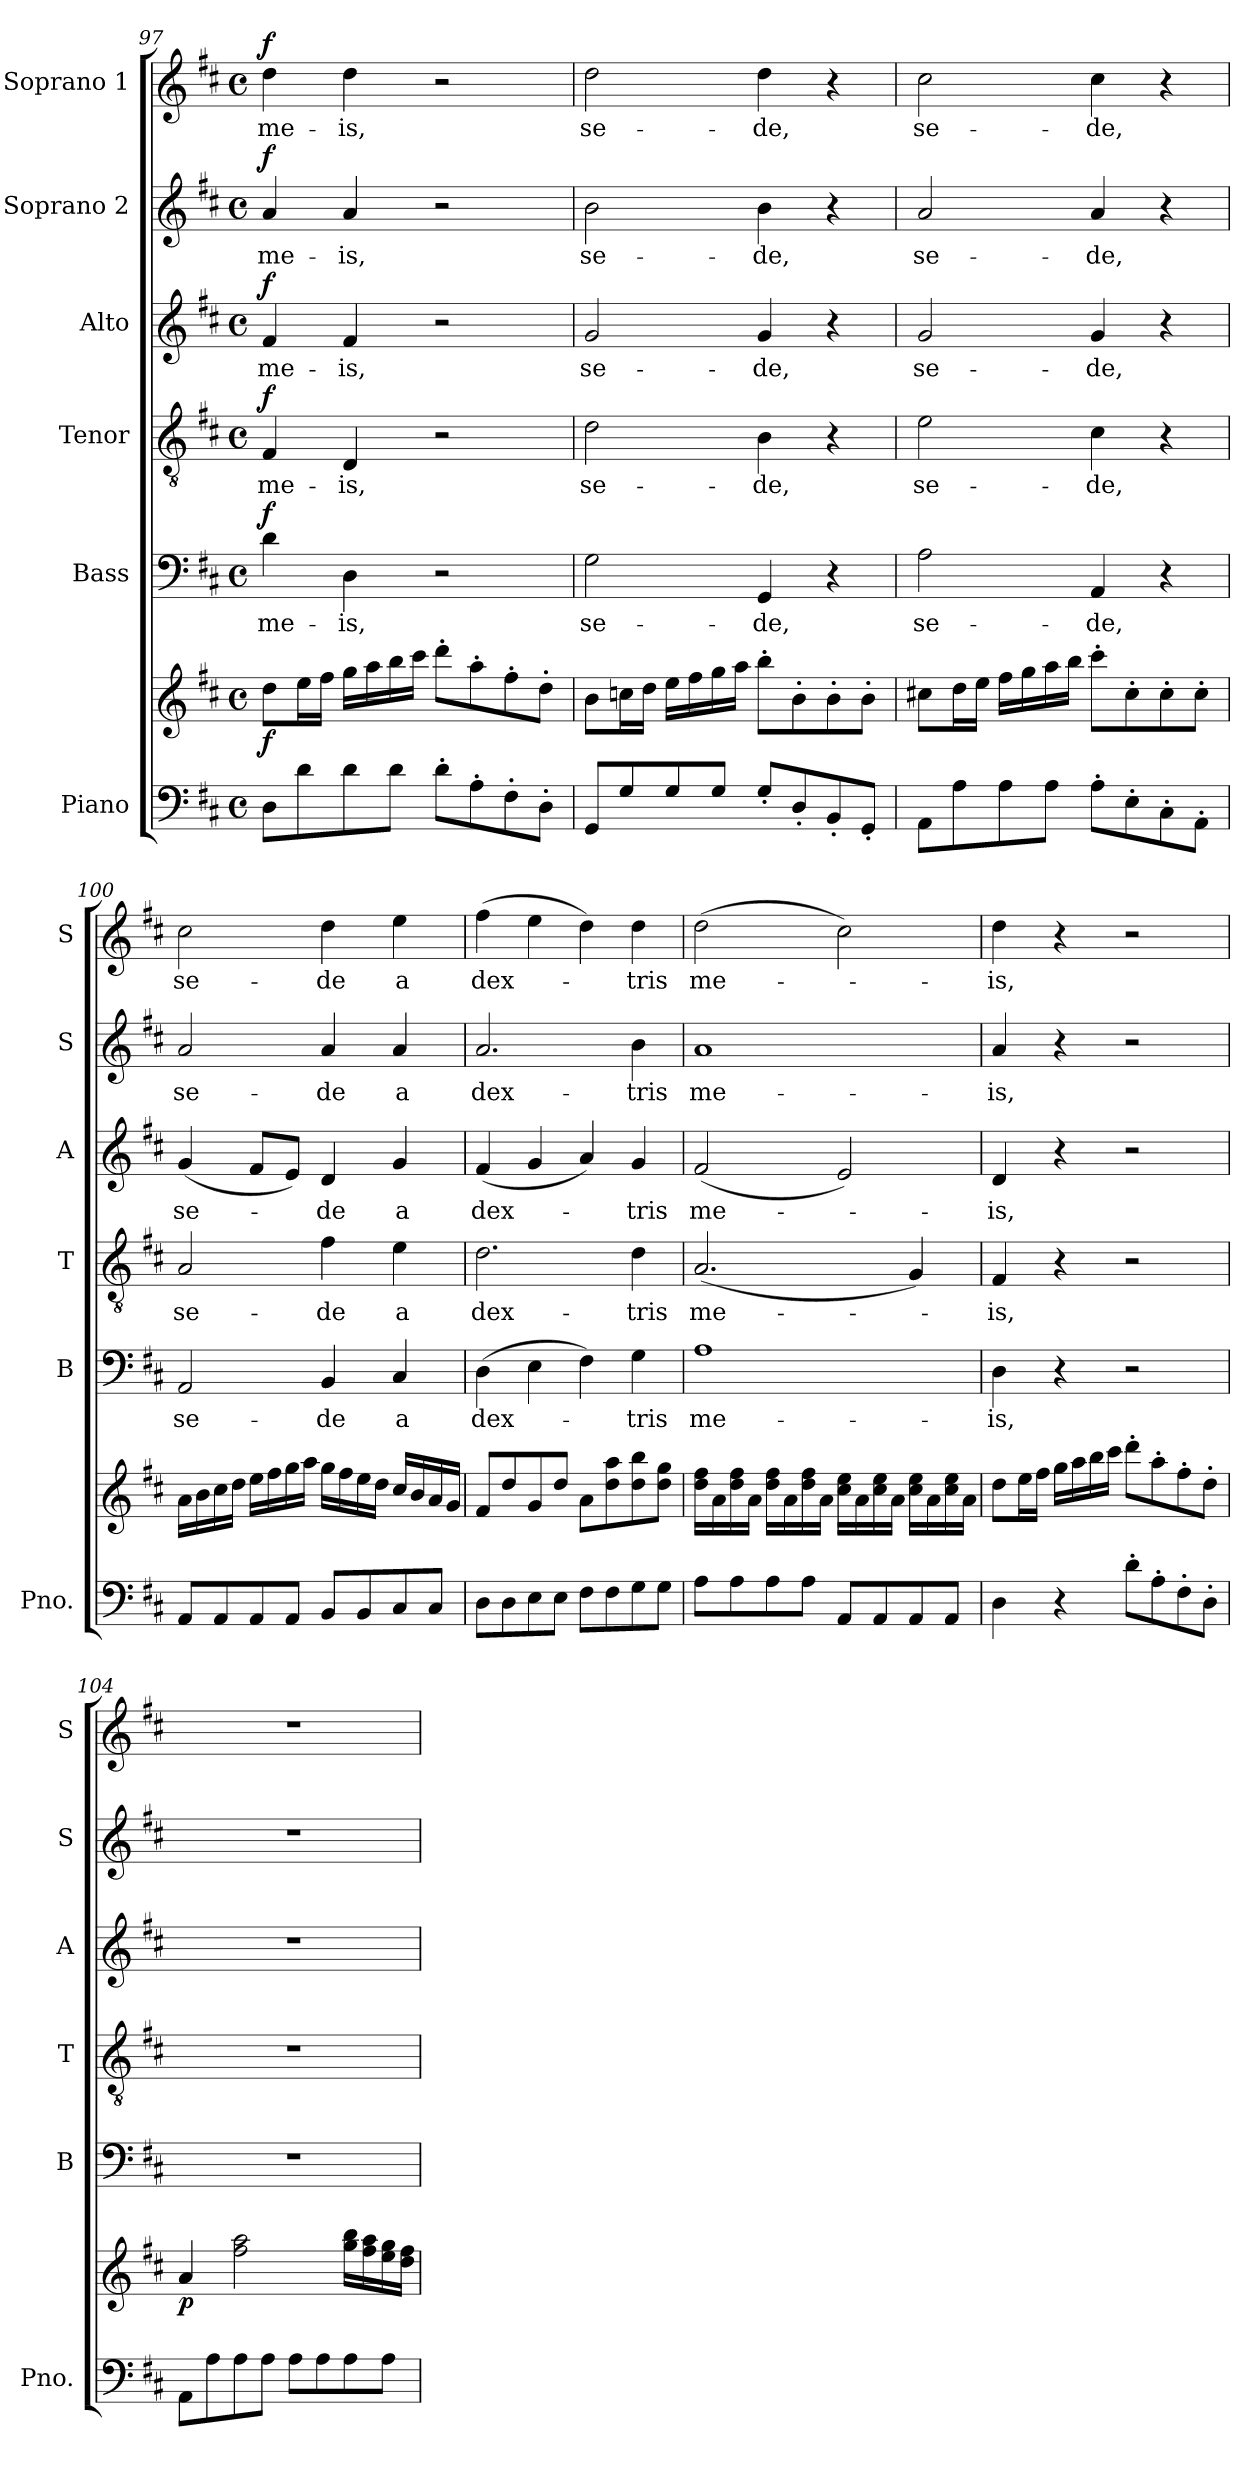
**kern	**kern	**dynam	**kern	**text	**dynam	**kern	**text	**dynam	**kern	**text	**dynam	**kern	**text	**dynam	**kern	**text	**dynam
*part6	*part6	*part6	*part5	*part5	*part5	*part4	*part4	*part4	*part3	*part3	*part3	*part2	*part2	*part2	*part1	*part1	*part1
*staff7	*staff6	*staff6/7	*staff5	*staff5	*staff5	*staff4	*staff4	*staff4	*staff3	*staff3	*staff3	*staff2	*staff2	*staff2	*staff1	*staff1	*staff1
*I"Piano	*	*	*I"Bass	*	*	*I"Tenor	*	*	*I"Alto	*	*	*I"Soprano 2	*	*	*I"Soprano 1	*	*
*I'Pno.	*	*	*I'B	*	*	*I'T	*	*	*I'A	*	*	*I'S	*	*	*I'S	*	*
!!LO:PB:g=z
*clefF4	*clefG2	*	*clefF4	*	*	*clefGv2	*	*	*clefG2	*	*	*clefG2	*	*	*clefG2	*	*
*k[f#c#]	*k[f#c#]	*	*k[f#c#]	*	*	*k[f#c#]	*	*	*k[f#c#]	*	*	*k[f#c#]	*	*	*k[f#c#]	*	*
*D:	*D:	*	*D:	*	*	*D:	*	*	*D:	*	*	*D:	*	*	*D:	*	*
*M4/4	*M4/4	*	*M4/4	*	*	*M4/4	*	*	*M4/4	*	*	*M4/4	*	*	*M4/4	*	*
*met(c)	*met(c)	*	*met(c)	*	*	*met(c)	*	*	*met(c)	*	*	*met(c)	*	*	*met(c)	*	*
=97	=97	=97	=97	=97	=97	=97	=97	=97	=97	=97	=97	=97	=97	=97	=97	=97	=97
!	!	!LO:DY:b	!	!LO:LY:b	!LO:DY:a	!	!LO:LY:b	!LO:DY:a	!	!LO:LY:b	!LO:DY:a	!	!LO:LY:b	!LO:DY:a	!	!LO:LY:b	!LO:DY:a
8D\L	8dd\L	f	4d\	me-	f	4F#/	me-	f	4f#/	me-	f	4a/	me-	f	4dd\	me-	f
8d\	16ee\L	.	.	.	.	.	.	.	.	.	.	.	.	.	.	.	.
.	16ff#\JJ	.	.	.	.	.	.	.	.	.	.	.	.	.	.	.	.
!	!	!	!	!LO:LY:b	!	!	!LO:LY:b	!	!	!LO:LY:b	!	!	!LO:LY:b	!	!	!LO:LY:b	!
8d\	16gg\LL	.	4D\	-is,	.	4D/	-is,	.	4f#/	-is,	.	4a/	-is,	.	4dd\	-is,	.
.	16aa\	.	.	.	.	.	.	.	.	.	.	.	.	.	.	.	.
8d\J	16bb\	.	.	.	.	.	.	.	.	.	.	.	.	.	.	.	.
.	16ccc#\JJ	.	.	.	.	.	.	.	.	.	.	.	.	.	.	.	.
8d'>\L	8ddd'>\L	.	2r	.	.	2r	.	.	2r	.	.	2r	.	.	2r	.	.
8A'>\	8aa'>\	.	.	.	.	.	.	.	.	.	.	.	.	.	.	.	.
8F#'>\	8ff#'>\	.	.	.	.	.	.	.	.	.	.	.	.	.	.	.	.
8D'>\J	8dd'>\J	.	.	.	.	.	.	.	.	.	.	.	.	.	.	.	.
=98	=98	=98	=98	=98	=98	=98	=98	=98	=98	=98	=98	=98	=98	=98	=98	=98	=98
!	!	!	!	!LO:LY:b	!	!	!LO:LY:b	!	!	!LO:LY:b	!	!	!LO:LY:b	!	!	!LO:LY:b	!
8GG/L	8b\L	.	2G\	se-	.	2d\	se-	.	2g/	se-	.	2b\	se-	.	2dd\	se-	.
8G/	16ccn\L	.	.	.	.	.	.	.	.	.	.	.	.	.	.	.	.
.	16dd\JJ	.	.	.	.	.	.	.	.	.	.	.	.	.	.	.	.
8G/	16ee\LL	.	.	.	.	.	.	.	.	.	.	.	.	.	.	.	.
.	16ff#\	.	.	.	.	.	.	.	.	.	.	.	.	.	.	.	.
8G/J	16gg\	.	.	.	.	.	.	.	.	.	.	.	.	.	.	.	.
.	16aa\JJ	.	.	.	.	.	.	.	.	.	.	.	.	.	.	.	.
!	!	!	!	!LO:LY:b	!	!	!LO:LY:b	!	!	!LO:LY:b	!	!	!LO:LY:b	!	!	!LO:LY:b	!
8G'</L	8bb'>\L	.	4GG/	-de,	.	4B\	-de,	.	4g/	-de,	.	4b\	-de,	.	4dd\	-de,	.
8D'</	8b'>\	.	.	.	.	.	.	.	.	.	.	.	.	.	.	.	.
8BB'</	8b'>\	.	4r	.	.	4r	.	.	4r	.	.	4r	.	.	4r	.	.
8GG'</J	8b'>\J	.	.	.	.	.	.	.	.	.	.	.	.	.	.	.	.
=99	=99	=99	=99	=99	=99	=99	=99	=99	=99	=99	=99	=99	=99	=99	=99	=99	=99
!	!	!	!	!LO:LY:b	!	!	!LO:LY:b	!	!	!LO:LY:b	!	!	!LO:LY:b	!	!	!LO:LY:b	!
8AA\L	8cc#X\L	.	2A\	se-	.	2e\	se-	.	2g/	se-	.	2a/	se-	.	2cc#\	se-	.
8A\	16dd\L	.	.	.	.	.	.	.	.	.	.	.	.	.	.	.	.
.	16ee\JJ	.	.	.	.	.	.	.	.	.	.	.	.	.	.	.	.
8A\	16ff#\LL	.	.	.	.	.	.	.	.	.	.	.	.	.	.	.	.
.	16gg\	.	.	.	.	.	.	.	.	.	.	.	.	.	.	.	.
8A\J	16aa\	.	.	.	.	.	.	.	.	.	.	.	.	.	.	.	.
.	16bb\JJ	.	.	.	.	.	.	.	.	.	.	.	.	.	.	.	.
!	!	!	!	!LO:LY:b	!	!	!LO:LY:b	!	!	!LO:LY:b	!	!	!LO:LY:b	!	!	!LO:LY:b	!
8A'>\L	8ccc#'>\L	.	4AA/	-de,	.	4c#\	-de,	.	4g/	-de,	.	4a/	-de,	.	4cc#\	-de,	.
8E'>\	8cc#'>\	.	.	.	.	.	.	.	.	.	.	.	.	.	.	.	.
8C#'>\	8cc#'>\	.	4r	.	.	4r	.	.	4r	.	.	4r	.	.	4r	.	.
8AA'>\J	8cc#'>\J	.	.	.	.	.	.	.	.	.	.	.	.	.	.	.	.
!!LO:LB:g=z
=100	=100	=100	=100	=100	=100	=100	=100	=100	=100	=100	=100	=100	=100	=100	=100	=100	=100
!	!	!	!	!LO:LY:b	!	!	!LO:LY:b	!	!	!LO:LY:b	!	!	!LO:LY:b	!	!	!LO:LY:b	!
8AA/L	16a\LL	.	2AA/	se-	.	2A/	se-	.	(<4g/	se-	.	2a/	se-	.	2cc#\	se-	.
.	16b\	.	.	.	.	.	.	.	.	.	.	.	.	.	.	.	.
8AA/	16cc#\	.	.	.	.	.	.	.	.	.	.	.	.	.	.	.	.
.	16dd\JJ	.	.	.	.	.	.	.	.	.	.	.	.	.	.	.	.
8AA/	16ee\LL	.	.	.	.	.	.	.	8f#/L	.	.	.	.	.	.	.	.
.	16ff#\	.	.	.	.	.	.	.	.	.	.	.	.	.	.	.	.
8AA/J	16gg\	.	.	.	.	.	.	.	8e/J)	.	.	.	.	.	.	.	.
.	16aa\JJ	.	.	.	.	.	.	.	.	.	.	.	.	.	.	.	.
!	!	!	!	!LO:LY:b	!	!	!LO:LY:b	!	!	!LO:LY:b	!	!	!LO:LY:b	!	!	!LO:LY:b	!
8BB/L	16gg\LL	.	4BB/	-de	.	4f#\	-de	.	4d/	-de	.	4a/	-de	.	4dd\	-de	.
.	16ff#\	.	.	.	.	.	.	.	.	.	.	.	.	.	.	.	.
8BB/	16ee\	.	.	.	.	.	.	.	.	.	.	.	.	.	.	.	.
.	16dd\JJ	.	.	.	.	.	.	.	.	.	.	.	.	.	.	.	.
!	!	!	!	!LO:LY:b	!	!	!LO:LY:b	!	!	!LO:LY:b	!	!	!LO:LY:b	!	!	!LO:LY:b	!
8C#/	16cc#/LL	.	4C#/	a	.	4e\	a	.	4g/	a	.	4a/	a	.	4ee\	a	.
.	16b/	.	.	.	.	.	.	.	.	.	.	.	.	.	.	.	.
8C#/J	16a/	.	.	.	.	.	.	.	.	.	.	.	.	.	.	.	.
.	16g/JJ	.	.	.	.	.	.	.	.	.	.	.	.	.	.	.	.
=101	=101	=101	=101	=101	=101	=101	=101	=101	=101	=101	=101	=101	=101	=101	=101	=101	=101
!	!	!	!	!LO:LY:b	!	!	!LO:LY:b	!	!	!LO:LY:b	!	!	!LO:LY:b	!	!	!LO:LY:b	!
8D\L	8f#/L	.	(4D\	dex-	.	2.d\	dex-	.	(<4f#/	dex-	.	2.a/	dex-	.	(4ff#\	dex-	.
8D\	8dd/	.	.	.	.	.	.	.	.	.	.	.	.	.	.	.	.
8E\	8g/	.	4E\	.	.	.	.	.	4g/	.	.	.	.	.	4ee\	.	.
8E\J	8dd/J	.	.	.	.	.	.	.	.	.	.	.	.	.	.	.	.
8F#\L	8a\L	.	4F#\)	.	.	.	.	.	4a/)	.	.	.	.	.	4dd\)	.	.
8F#\	8dd\ 8aa\	.	.	.	.	.	.	.	.	.	.	.	.	.	.	.	.
!	!	!	!	!LO:LY:b	!	!	!LO:LY:b	!	!	!LO:LY:b	!	!	!LO:LY:b	!	!	!LO:LY:b	!
8G\	8dd\ 8bb\	.	4G\	-tris	.	4d\	-tris	.	4g/	-tris	.	4b\	-tris	.	4dd\	-tris	.
8G\J	8dd\ 8gg\J	.	.	.	.	.	.	.	.	.	.	.	.	.	.	.	.
!!LO:PB:g=z
=102	=102	=102	=102	=102	=102	=102	=102	=102	=102	=102	=102	=102	=102	=102	=102	=102	=102
!	!	!	!	!LO:LY:b	!	!	!LO:LY:b	!	!	!LO:LY:b	!	!	!LO:LY:b	!	!	!LO:LY:b	!
8A\L	16dd\ 16ff#\LL	.	1A	me-	.	(2.A/	me-	.	(2f#/	me-	.	1a	me-	.	(2dd\	me-	.
.	16a\	.	.	.	.	.	.	.	.	.	.	.	.	.	.	.	.
8A\	16dd\ 16ff#\	.	.	.	.	.	.	.	.	.	.	.	.	.	.	.	.
.	16a\JJ	.	.	.	.	.	.	.	.	.	.	.	.	.	.	.	.
8A\	16dd\ 16ff#\LL	.	.	.	.	.	.	.	.	.	.	.	.	.	.	.	.
.	16a\	.	.	.	.	.	.	.	.	.	.	.	.	.	.	.	.
8A\J	16dd\ 16ff#\	.	.	.	.	.	.	.	.	.	.	.	.	.	.	.	.
.	16a\JJ	.	.	.	.	.	.	.	.	.	.	.	.	.	.	.	.
8AA/L	16cc#\ 16ee\LL	.	.	.	.	.	.	.	2e/)	.	.	.	.	.	2cc#\)	.	.
.	16a\	.	.	.	.	.	.	.	.	.	.	.	.	.	.	.	.
8AA/	16cc#\ 16ee\	.	.	.	.	.	.	.	.	.	.	.	.	.	.	.	.
.	16a\JJ	.	.	.	.	.	.	.	.	.	.	.	.	.	.	.	.
8AA/	16cc#\ 16ee\LL	.	.	.	.	4G/)	.	.	.	.	.	.	.	.	.	.	.
.	16a\	.	.	.	.	.	.	.	.	.	.	.	.	.	.	.	.
8AA/J	16cc#\ 16ee\	.	.	.	.	.	.	.	.	.	.	.	.	.	.	.	.
.	16a\JJ	.	.	.	.	.	.	.	.	.	.	.	.	.	.	.	.
=103	=103	=103	=103	=103	=103	=103	=103	=103	=103	=103	=103	=103	=103	=103	=103	=103	=103
!	!	!	!	!LO:LY:b	!	!	!LO:LY:b	!	!	!LO:LY:b	!	!	!LO:LY:b	!	!	!LO:LY:b	!
4D\	8dd\L	.	4D\	-is,	.	4F#/	-is,	.	4d/	-is,	.	4a/	-is,	.	4dd\	-is,	.
.	16ee\L	.	.	.	.	.	.	.	.	.	.	.	.	.	.	.	.
.	16ff#\JJ	.	.	.	.	.	.	.	.	.	.	.	.	.	.	.	.
4r	16gg\LL	.	4r	.	.	4r	.	.	4r	.	.	4r	.	.	4r	.	.
.	16aa\	.	.	.	.	.	.	.	.	.	.	.	.	.	.	.	.
.	16bb\	.	.	.	.	.	.	.	.	.	.	.	.	.	.	.	.
.	16ccc#\JJ	.	.	.	.	.	.	.	.	.	.	.	.	.	.	.	.
8d'>\L	8ddd'>\L	.	2r	.	.	2r	.	.	2r	.	.	2r	.	.	2r	.	.
8A'>\	8aa'>\	.	.	.	.	.	.	.	.	.	.	.	.	.	.	.	.
8F#'>\	8ff#'>\	.	.	.	.	.	.	.	.	.	.	.	.	.	.	.	.
8D'>\J	8dd'>\J	.	.	.	.	.	.	.	.	.	.	.	.	.	.	.	.
!!LO:LB:g=z
=104	=104	=104	=104	=104	=104	=104	=104	=104	=104	=104	=104	=104	=104	=104	=104	=104	=104
!	!	!LO:DY:b	!	!	!	!	!	!	!	!	!	!	!	!	!	!	!
8AA\L	4a/	p	1r	.	.	1r	.	.	1r	.	.	1r	.	.	1r	.	.
8A\	.	.	.	.	.	.	.	.	.	.	.	.	.	.	.	.	.
8A\	2ff#\ 2aa\	.	.	.	.	.	.	.	.	.	.	.	.	.	.	.	.
8A\J	.	.	.	.	.	.	.	.	.	.	.	.	.	.	.	.	.
8A\L	.	.	.	.	.	.	.	.	.	.	.	.	.	.	.	.	.
8A\	.	.	.	.	.	.	.	.	.	.	.	.	.	.	.	.	.
8A\	16gg\ 16bb\LL	.	.	.	.	.	.	.	.	.	.	.	.	.	.	.	.
.	16ff#\ 16aa\	.	.	.	.	.	.	.	.	.	.	.	.	.	.	.	.
8A\J	16ee\ 16gg\	.	.	.	.	.	.	.	.	.	.	.	.	.	.	.	.
.	16dd\ 16ff#\JJ	.	.	.	.	.	.	.	.	.	.	.	.	.	.	.	.
=	=	=	=	=	=	=	=	=	=	=	=	=	=	=	=	=	=
*-	*-	*-	*-	*-	*-	*-	*-	*-	*-	*-	*-	*-	*-	*-	*-	*-	*-
